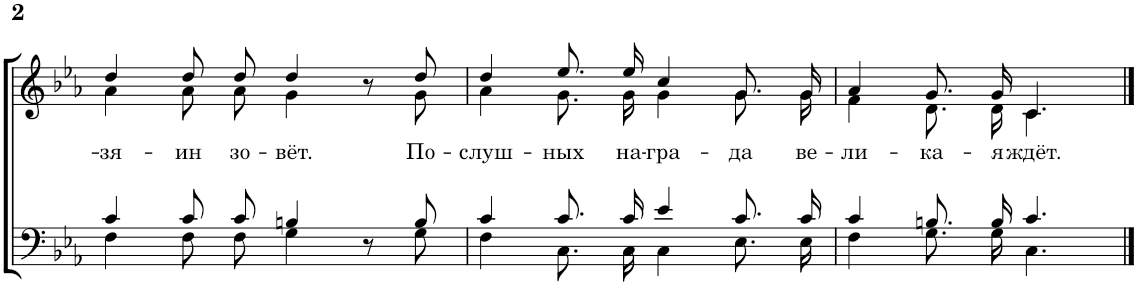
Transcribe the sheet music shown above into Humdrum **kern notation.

**kern	**kern	**text
*part2	*part1	*part1
*staff2	*staff1	*staff1
*I"T B	*I"S A	*
!!LO:PB:g=z
*clefF4	*clefG2	*
*k[b-e-a-]	*k[b-e-a-]	*
*M4/4	*M4/4	*
=15	=15	=15
*^	*	*
!	!	!	!LO:LY:b
*	*	*^	*
4c/	4F\	4dd/	4a-\	-зя-
!	!	!	!	!LO:LY:b
8c/L	8F\L	8dd/L	8a-\L	-ин
!	!	!	!	!LO:LY:b
8c/J	8F\J	8dd/J	8a-\J	зо-
!	!	!	!	!LO:LY:b
4Bn/	4G\	4dd/	4g\	-вёт.
8r	8r	8r	8r	.
!	!	!	!	!LO:LY:b
8B/	8G\	8dd/	8g\	По-
=16	=16	=16	=16	=16
!	!	!	!	!LO:LY:b
4c/	4F\	4dd/	4a-\	-слуш-
!	!	!	!	!LO:LY:b
8.c/L	8.C\L	8.ee-/L	8.g\L	-ных
!	!	!	!	!LO:LY:b
16c/Jk	16C\Jk	16ee-/Jk	16g\Jk	на-
!	!	!	!	!LO:LY:b
4e-/	4C\	4cc/	4g\	-гра-
!	!	!	!	!LO:LY:b
8.c/L	8.E-\L	8.g/L	8.g\L	-да
!	!	!	!	!LO:LY:b
16c/Jk	16E-\Jk	16g/Jk	16g\Jk	ве-
=17	=17	=17	=17	=17
!	!	!	!	!LO:LY:b
4c/	4F\	4a-/	4f\	-ли-
!	!	!	!	!LO:LY:b
8.Bn/L	8.G\L	8.g/L	8.d\L	-ка-
!	!	!	!	!LO:LY:b
16B/Jk	16G\Jk	16g/Jk	16d\Jk	-я
!	!	!	!	!LO:LY:b
4.c/	4.C\	4.c/	4.c\	ждёт.
*v	*v	*	*	*
*	*v	*v	*
==	==	==
*-	*-	*-
